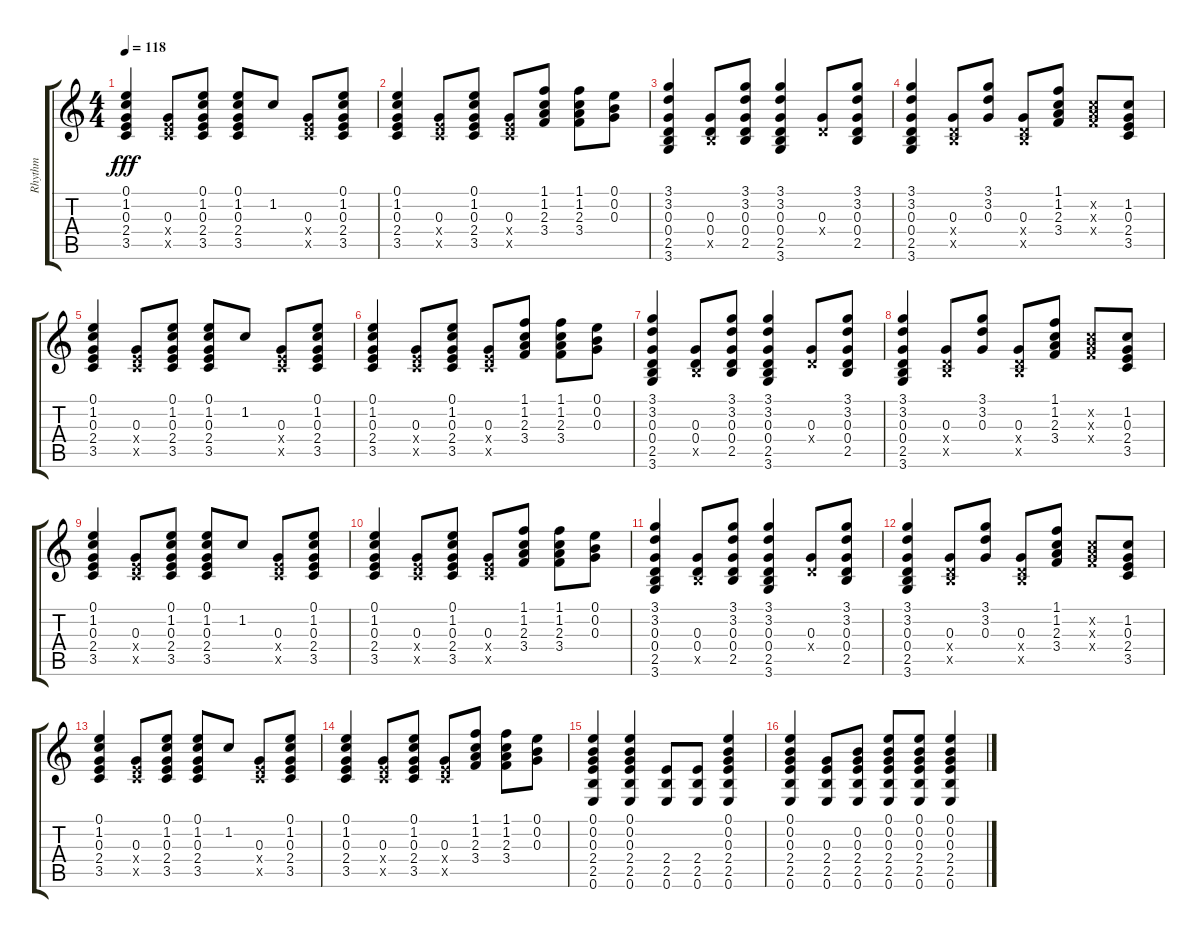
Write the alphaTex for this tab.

\track ("Rhythm" "Rhythm") {instrument acousticguitarsteel}
\staff {score tabs}
\tuning (E4 B3 G3 D3 A2 E2) {hide}
\ts (4 4)
\tempo 118
\clef g2
\ks c
(0.1 1.2 0.3 2.4 3.5).4{dy fff} (0.3 2.4{x} 3.5{x}).8 (0.1 1.2 0.3 2.4 3.5).8 (0.1 1.2 0.3 2.4 3.5).8 1.2.8 (0.3 2.4{x} 3.5{x}).8 (0.1 1.2 0.3 2.4 3.5).8 |
(0.1 1.2 0.3 2.4 3.5).4 (0.3 2.4{x} 3.5{x}).8 (0.1 1.2 0.3 2.4 3.5).8 (0.3 2.4{x} 3.5{x}).8 (1.1 1.2 2.3 3.4).8 (1.1 1.2 2.3 3.4).8 (0.1 0.2 0.3).8 |
(3.1 3.2 0.3 0.4 2.5 3.6).4 (0.3 0.4 2.5{x}).8 (3.1 3.2 0.3 0.4 2.5).8 (3.1 3.2 0.3 0.4 2.5 3.6).4 (0.3 0.4{x}).8 (3.1 3.2 0.3 0.4 2.5).8 |
(3.1 3.2 0.3 0.4 2.5 3.6).4 (0.3 0.4{x} 2.5{x}).8 (3.1 3.2 0.3).8 (0.3 0.4{x} 2.5{x}).8 (1.1 1.2 2.3 3.4).8 (1.2{x} 2.3{x} 3.4{x}).8 (1.2 0.3 2.4 3.5).8 |
(0.1 1.2 0.3 2.4 3.5).4 (0.3 2.4{x} 3.5{x}).8 (0.1 1.2 0.3 2.4 3.5).8 (0.1 1.2 0.3 2.4 3.5).8 1.2.8 (0.3 2.4{x} 3.5{x}).8 (0.1 1.2 0.3 2.4 3.5).8 |
(0.1 1.2 0.3 2.4 3.5).4 (0.3 2.4{x} 3.5{x}).8 (0.1 1.2 0.3 2.4 3.5).8 (0.3 2.4{x} 3.5{x}).8 (1.1 1.2 2.3 3.4).8 (1.1 1.2 2.3 3.4).8 (0.1 0.2 0.3).8 |
(3.1 3.2 0.3 0.4 2.5 3.6).4 (0.3 0.4 2.5{x}).8 (3.1 3.2 0.3 0.4 2.5).8 (3.1 3.2 0.3 0.4 2.5 3.6).4 (0.3 0.4{x}).8 (3.1 3.2 0.3 0.4 2.5).8 |
(3.1 3.2 0.3 0.4 2.5 3.6).4 (0.3 0.4{x} 2.5{x}).8 (3.1 3.2 0.3).8 (0.3 0.4{x} 2.5{x}).8 (1.1 1.2 2.3 3.4).8 (1.2{x} 2.3{x} 3.4{x}).8 (1.2 0.3 2.4 3.5).8 |
(0.1 1.2 0.3 2.4 3.5).4 (0.3 2.4{x} 3.5{x}).8 (0.1 1.2 0.3 2.4 3.5).8 (0.1 1.2 0.3 2.4 3.5).8 1.2.8 (0.3 2.4{x} 3.5{x}).8 (0.1 1.2 0.3 2.4 3.5).8 |
(0.1 1.2 0.3 2.4 3.5).4 (0.3 2.4{x} 3.5{x}).8 (0.1 1.2 0.3 2.4 3.5).8 (0.3 2.4{x} 3.5{x}).8 (1.1 1.2 2.3 3.4).8 (1.1 1.2 2.3 3.4).8 (0.1 0.2 0.3).8 |
(3.1 3.2 0.3 0.4 2.5 3.6).4 (0.3 0.4 2.5{x}).8 (3.1 3.2 0.3 0.4 2.5).8 (3.1 3.2 0.3 0.4 2.5 3.6).4 (0.3 0.4{x}).8 (3.1 3.2 0.3 0.4 2.5).8 |
(3.1 3.2 0.3 0.4 2.5 3.6).4 (0.3 0.4{x} 2.5{x}).8 (3.1 3.2 0.3).8 (0.3 0.4{x} 2.5{x}).8 (1.1 1.2 2.3 3.4).8 (1.2{x} 2.3{x} 3.4{x}).8 (1.2 0.3 2.4 3.5).8 |
(0.1 1.2 0.3 2.4 3.5).4 (0.3 2.4{x} 3.5{x}).8 (0.1 1.2 0.3 2.4 3.5).8 (0.1 1.2 0.3 2.4 3.5).8 1.2.8 (0.3 2.4{x} 3.5{x}).8 (0.1 1.2 0.3 2.4 3.5).8 |
(0.1 1.2 0.3 2.4 3.5).4 (0.3 2.4{x} 3.5{x}).8 (0.1 1.2 0.3 2.4 3.5).8 (0.3 2.4{x} 3.5{x}).8 (1.1 1.2 2.3 3.4).8 (1.1 1.2 2.3 3.4).8 (0.1 0.2 0.3).8 |
(0.1 0.2 0.3 2.4 2.5 0.6).4 (0.1 0.2 0.3 2.4 2.5 0.6).4 (2.4 2.5 0.6).8 (2.4 2.5 0.6).8 (0.1 0.2 0.3 2.4 2.5 0.6).4 |
(0.1 0.2 0.3 2.4 2.5 0.6).4 (0.3 2.4 2.5 0.6).8 (0.2 0.3 2.4 2.5 0.6).8 (0.1 0.2 0.3 2.4 2.5 0.6).8 (0.1 0.2 0.3 2.4 2.5 0.6).8 (0.1 0.2 0.3 2.4 2.5 0.6).4
